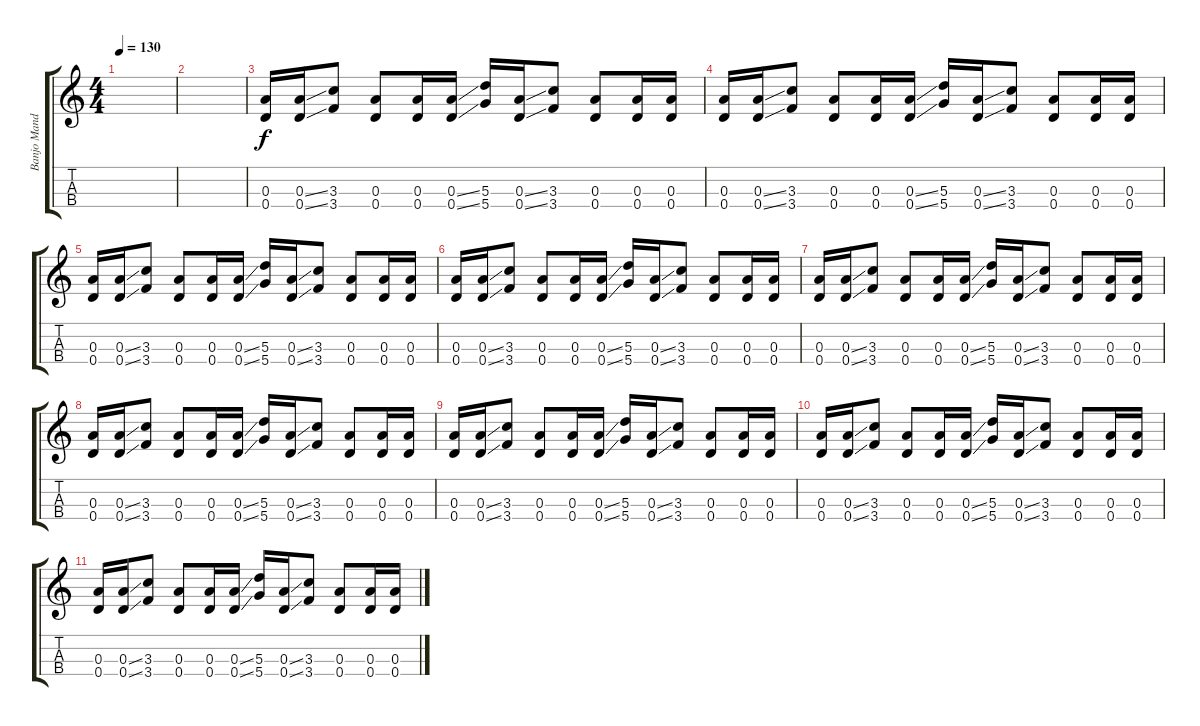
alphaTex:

\track ("Banjo Mandolin" "Banjo Mand") {instrument banjo}
\staff {score tabs}
\tuning (G4 D4 A3 D3) {hide}
\displaytranspose 12
\ts (4 4)
\tempo 130
\clef g2
\ks c
|
|
(0.3 0.4).16 (0.3{ss} 0.4{ss}).16 (3.3 3.4).8 (0.3 0.4).8 (0.3 0.4).16 (0.3{ss} 0.4{ss}).16 (5.3 5.4).16 (0.3{ss} 0.4{ss}).16 (3.3 3.4).8 (0.3 0.4).8 (0.3 0.4).16 (0.3 0.4).16 |
(0.3 0.4).16 (0.3{ss} 0.4{ss}).16 (3.3 3.4).8 (0.3 0.4).8 (0.3 0.4).16 (0.3{ss} 0.4{ss}).16 (5.3 5.4).16 (0.3{ss} 0.4{ss}).16 (3.3 3.4).8 (0.3 0.4).8 (0.3 0.4).16 (0.3 0.4).16 |
(0.3 0.4).16 (0.3{ss} 0.4{ss}).16 (3.3 3.4).8 (0.3 0.4).8 (0.3 0.4).16 (0.3{ss} 0.4{ss}).16 (5.3 5.4).16 (0.3{ss} 0.4{ss}).16 (3.3 3.4).8 (0.3 0.4).8 (0.3 0.4).16 (0.3 0.4).16 |
(0.3 0.4).16 (0.3{ss} 0.4{ss}).16 (3.3 3.4).8 (0.3 0.4).8 (0.3 0.4).16 (0.3{ss} 0.4{ss}).16 (5.3 5.4).16 (0.3{ss} 0.4{ss}).16 (3.3 3.4).8 (0.3 0.4).8 (0.3 0.4).16 (0.3 0.4).16 |
(0.3 0.4).16 (0.3{ss} 0.4{ss}).16 (3.3 3.4).8 (0.3 0.4).8 (0.3 0.4).16 (0.3{ss} 0.4{ss}).16 (5.3 5.4).16 (0.3{ss} 0.4{ss}).16 (3.3 3.4).8 (0.3 0.4).8 (0.3 0.4).16 (0.3 0.4).16 |
(0.3 0.4).16 (0.3{ss} 0.4{ss}).16 (3.3 3.4).8 (0.3 0.4).8 (0.3 0.4).16 (0.3{ss} 0.4{ss}).16 (5.3 5.4).16 (0.3{ss} 0.4{ss}).16 (3.3 3.4).8 (0.3 0.4).8 (0.3 0.4).16 (0.3 0.4).16 |
(0.3 0.4).16 (0.3{ss} 0.4{ss}).16 (3.3 3.4).8 (0.3 0.4).8 (0.3 0.4).16 (0.3{ss} 0.4{ss}).16 (5.3 5.4).16 (0.3{ss} 0.4{ss}).16 (3.3 3.4).8 (0.3 0.4).8 (0.3 0.4).16 (0.3 0.4).16 |
(0.3 0.4).16 (0.3{ss} 0.4{ss}).16 (3.3 3.4).8 (0.3 0.4).8 (0.3 0.4).16 (0.3{ss} 0.4{ss}).16 (5.3 5.4).16 (0.3{ss} 0.4{ss}).16 (3.3 3.4).8 (0.3 0.4).8 (0.3 0.4).16 (0.3 0.4).16 |
(0.3 0.4).16 (0.3{ss} 0.4{ss}).16 (3.3 3.4).8 (0.3 0.4).8 (0.3 0.4).16 (0.3{ss} 0.4{ss}).16 (5.3 5.4).16 (0.3{ss} 0.4{ss}).16 (3.3 3.4).8 (0.3 0.4).8 (0.3 0.4).16 (0.3 0.4).16
